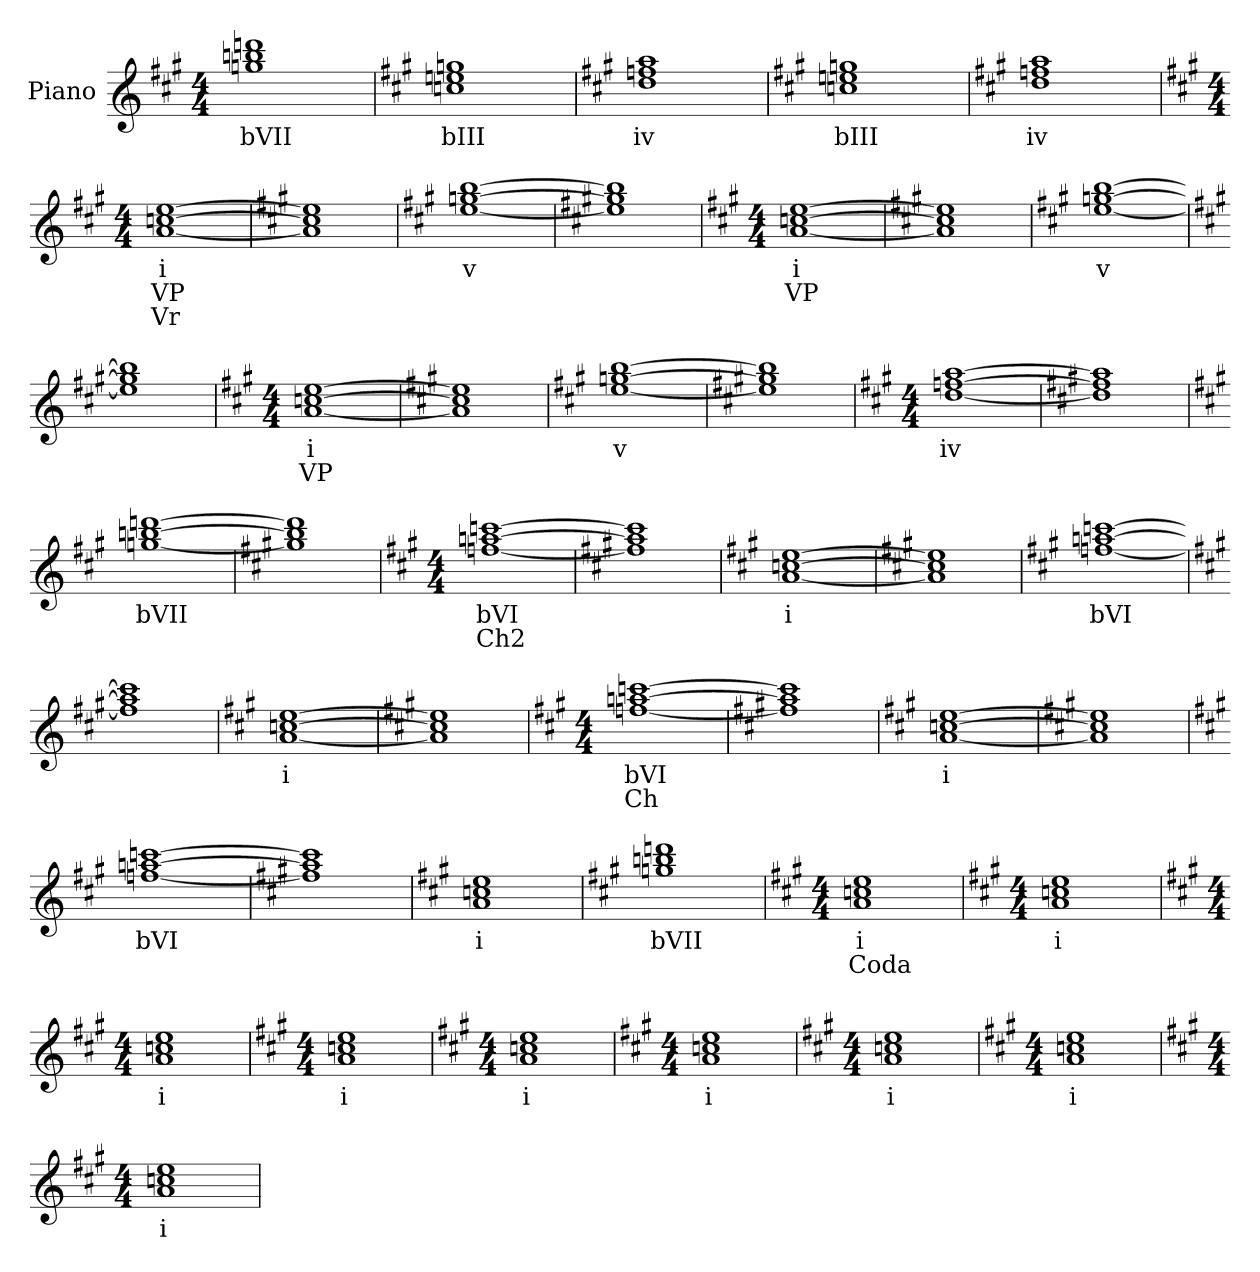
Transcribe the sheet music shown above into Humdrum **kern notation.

**kern	**text	**text	**text
*part1	*part1	*part1	*part1
*staff1	*staff1	*staff1	*staff1
*I"Piano	*	*	*
*I'Pno	*	*	*
*k[f#c#g#]	*	*	*
*A:	*	*	*
*M4/4	*	*	*
=	=	=	=
1ggn 1bbn 1dddn	bVII	.	.
=	=	=	=
*k[f#c#g#]	*	*	*
*A:	*	*	*
1ccn 1een 1ggn	bIII	.	.
=	=	=	=
*k[f#c#g#]	*	*	*
*A:	*	*	*
1dd 1ffn 1aa	iv	.	.
=	=	=	=
*k[f#c#g#]	*	*	*
*A:	*	*	*
1ccn 1een 1ggn	bIII	.	.
=	=	=	=
*k[f#c#g#]	*	*	*
*A:	*	*	*
1dd 1ffn 1aa	iv	.	.
=	=	=	=
*k[f#c#g#]	*	*	*
*A:	*	*	*
*M4/4	*	*	*
[1a [1ccn [1ee	i	VP	Vr
=	=	=	=
*k[f#c#g#]	*	*	*
*A:	*	*	*
1a] 1ccn] 1ee]	.	.	.
=	=	=	=
*k[f#c#g#]	*	*	*
*A:	*	*	*
[1ee [1ggn [1bb	v	.	.
=	=	=	=
*k[f#c#g#]	*	*	*
*A:	*	*	*
1ee] 1ggn] 1bb]	.	.	.
=	=	=	=
*k[f#c#g#]	*	*	*
*A:	*	*	*
*M4/4	*	*	*
[1a [1ccn [1ee	i	VP	.
=	=	=	=
*k[f#c#g#]	*	*	*
*A:	*	*	*
1a] 1ccn] 1ee]	.	.	.
=	=	=	=
*k[f#c#g#]	*	*	*
*A:	*	*	*
[1ee [1ggn [1bb	v	.	.
=	=	=	=
*k[f#c#g#]	*	*	*
*A:	*	*	*
1ee] 1ggn] 1bb]	.	.	.
=	=	=	=
*k[f#c#g#]	*	*	*
*A:	*	*	*
*M4/4	*	*	*
[1a [1ccn [1ee	i	VP	.
=	=	=	=
*k[f#c#g#]	*	*	*
*A:	*	*	*
1a] 1ccn] 1ee]	.	.	.
=	=	=	=
*k[f#c#g#]	*	*	*
*A:	*	*	*
[1ee [1ggn [1bb	v	.	.
=	=	=	=
*k[f#c#g#]	*	*	*
*A:	*	*	*
1ee] 1ggn] 1bb]	.	.	.
=	=	=	=
*k[f#c#g#]	*	*	*
*A:	*	*	*
*M4/4	*	*	*
[1dd [1ffn [1aa	iv	.	.
=	=	=	=
*k[f#c#g#]	*	*	*
*A:	*	*	*
1dd] 1ffn] 1aa]	.	.	.
=	=	=	=
*k[f#c#g#]	*	*	*
*A:	*	*	*
[1ggn [1bbn [1dddn	bVII	.	.
=	=	=	=
*k[f#c#g#]	*	*	*
*A:	*	*	*
1ggn] 1bbn] 1dddn]	.	.	.
=	=	=	=
*k[f#c#g#]	*	*	*
*A:	*	*	*
*M4/4	*	*	*
[1ffn [1aan [1cccn	bVI	Ch2	.
=	=	=	=
*k[f#c#g#]	*	*	*
*A:	*	*	*
1ffn] 1aan] 1cccn]	.	.	.
=	=	=	=
*k[f#c#g#]	*	*	*
*A:	*	*	*
[1a [1ccn [1ee	i	.	.
=	=	=	=
*k[f#c#g#]	*	*	*
*A:	*	*	*
1a] 1ccn] 1ee]	.	.	.
=	=	=	=
*k[f#c#g#]	*	*	*
*A:	*	*	*
[1ffn [1aan [1cccn	bVI	.	.
=	=	=	=
*k[f#c#g#]	*	*	*
*A:	*	*	*
1ffn] 1aan] 1cccn]	.	.	.
=	=	=	=
*k[f#c#g#]	*	*	*
*A:	*	*	*
[1a [1ccn [1ee	i	.	.
=	=	=	=
*k[f#c#g#]	*	*	*
*A:	*	*	*
1a] 1ccn] 1ee]	.	.	.
=	=	=	=
*k[f#c#g#]	*	*	*
*A:	*	*	*
*M4/4	*	*	*
[1ffn [1aan [1cccn	bVI	Ch	.
=	=	=	=
*k[f#c#g#]	*	*	*
*A:	*	*	*
1ffn] 1aan] 1cccn]	.	.	.
=	=	=	=
*k[f#c#g#]	*	*	*
*A:	*	*	*
[1a [1ccn [1ee	i	.	.
=	=	=	=
*k[f#c#g#]	*	*	*
*A:	*	*	*
1a] 1ccn] 1ee]	.	.	.
=	=	=	=
*k[f#c#g#]	*	*	*
*A:	*	*	*
[1ffn [1aan [1cccn	bVI	.	.
=	=	=	=
*k[f#c#g#]	*	*	*
*A:	*	*	*
1ffn] 1aan] 1cccn]	.	.	.
=	=	=	=
*k[f#c#g#]	*	*	*
*A:	*	*	*
1a 1ccn 1ee	i	.	.
=	=	=	=
*k[f#c#g#]	*	*	*
*A:	*	*	*
1ggn 1bbn 1dddn	bVII	.	.
=	=	=	=
*k[f#c#g#]	*	*	*
*A:	*	*	*
*M4/4	*	*	*
1a 1ccn 1ee	i	Coda	.
=	=	=	=
*k[f#c#g#]	*	*	*
*A:	*	*	*
*M4/4	*	*	*
1a 1ccn 1ee	i	.	.
=	=	=	=
*k[f#c#g#]	*	*	*
*A:	*	*	*
*M4/4	*	*	*
1a 1ccn 1ee	i	.	.
=	=	=	=
*k[f#c#g#]	*	*	*
*A:	*	*	*
*M4/4	*	*	*
1a 1ccn 1ee	i	.	.
=	=	=	=
*k[f#c#g#]	*	*	*
*A:	*	*	*
*M4/4	*	*	*
1a 1ccn 1ee	i	.	.
=	=	=	=
*k[f#c#g#]	*	*	*
*A:	*	*	*
*M4/4	*	*	*
1a 1ccn 1ee	i	.	.
=	=	=	=
*k[f#c#g#]	*	*	*
*A:	*	*	*
*M4/4	*	*	*
1a 1ccn 1ee	i	.	.
=	=	=	=
*k[f#c#g#]	*	*	*
*A:	*	*	*
*M4/4	*	*	*
1a 1ccn 1ee	i	.	.
=	=	=	=
*k[f#c#g#]	*	*	*
*A:	*	*	*
*M4/4	*	*	*
1a 1ccn 1ee	i	.	.
=	=	=	=
*-	*-	*-	*-
